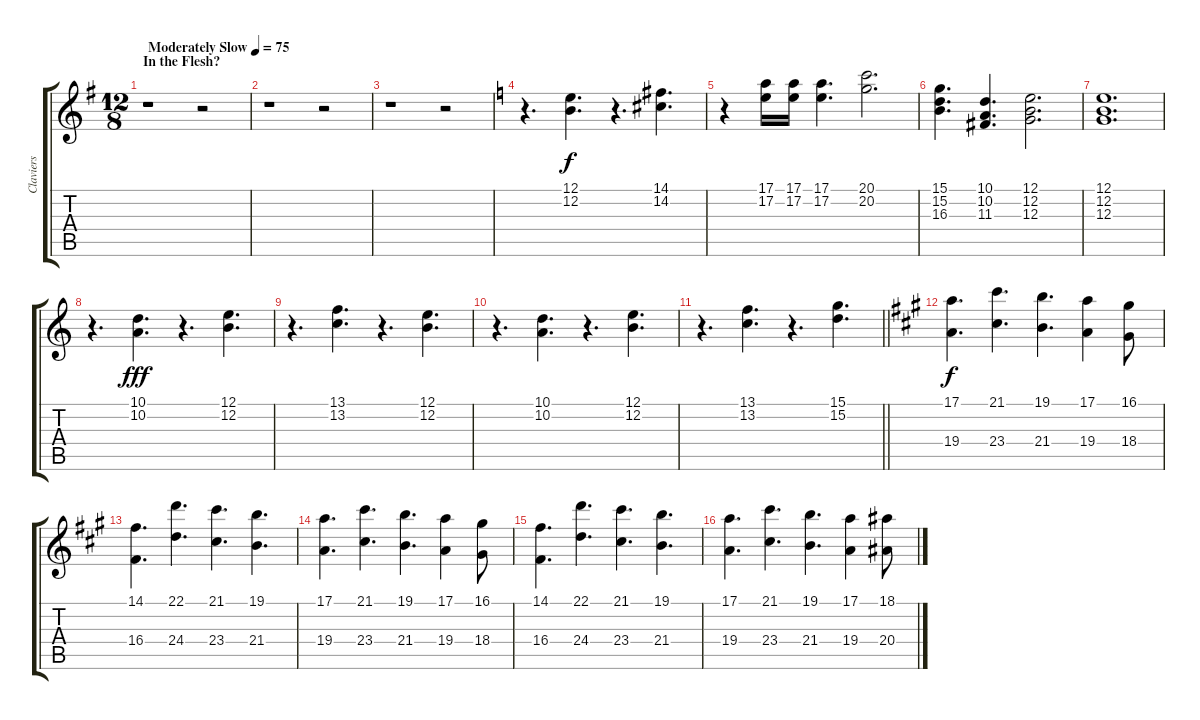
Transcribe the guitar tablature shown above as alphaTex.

\track ("Claviers" "Claviers") {instrument rockorgan}
\staff {score tabs}
\tuning (E4 B3 G3 D3 A2 E2) {hide}
\ts (12 8)
\section ("" "In the Flesh?")
\tempo (75 "Moderately Slow")
\clef g2
\ks g
r.1{dy f instrument rockorgan} r.2 |
r.1 r.2 |
r.1 r.2 |
\ks c
r.4{d} (12.1 12.2).4{d} r.4{d} (14.1 14.2).4{d} |
r.4 (17.1 17.2).16 (17.1 17.2).16 (17.1 17.2).4{d} (20.1 20.2).2{d} |
(15.1 15.2 16.3).4{d} (10.1 10.2 11.3).4{d} (12.1 12.2 12.3).2{d} |
(12.1 12.2 12.3).1{d} |
r.4{d} (10.1 10.2).4{d dy fff} r.4{d} (12.1 12.2).4{d} |
r.4{d} (13.1 13.2).4{d} r.4{d} (12.1 12.2).4{d} |
r.4{d} (10.1 10.2).4{d} r.4{d} (12.1 12.2).4{d} |
\barLineRight lightlight
r.4{d} (13.1 13.2).4{d} r.4{d} (15.1 15.2).4{d} |
\ks a
(17.1 19.4).4{d dy f volume 12} (21.1 23.4).4{d} (19.1 21.4).4{d} (17.1 19.4).4 (16.1 18.4).8 |
(14.1 16.4).4{d} (22.1 24.4).4{d} (21.1 23.4).4{d} (19.1 21.4).4{d} |
(17.1 19.4).4{d} (21.1 23.4).4{d} (19.1 21.4).4{d} (17.1 19.4).4 (16.1 18.4).8 |
(14.1 16.4).4{d} (22.1 24.4).4{d} (21.1 23.4).4{d} (19.1 21.4).4{d} |
(17.1 19.4).4{d volume 11} (21.1 23.4).4{d} (19.1 21.4).4{d} (17.1 19.4).4 (18.1 20.4).8
